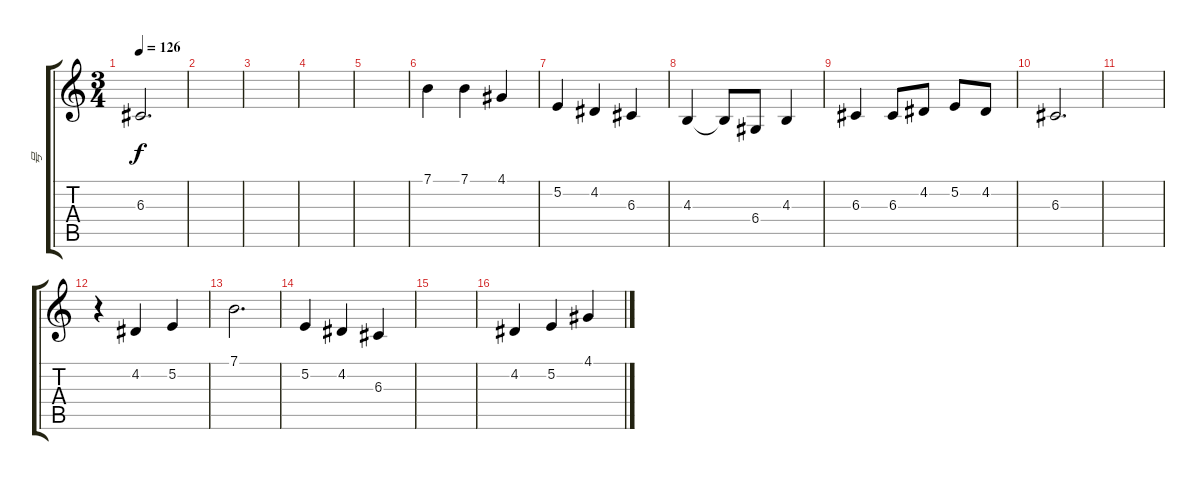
\track ("号" "号") {instrument frenchhorn}
\staff {score tabs}
\tuning (E4 B3 G3 D3 A2 E2) {hide}
\ts (3 4)
\tempo 126
\clef g2
\ks c
6.3.2{d dy f} |
|
|
|
|
7.1.4 7.1.4 4.1.4 |
5.2.4 4.2.4 6.3.4 |
4.3.4 4.3{t}.8 6.4.8 4.3.4 |
6.3.4 6.3.8 4.2.8 5.2.8 4.2.8 |
6.3.2{d} |
|
r.4 4.2.4 5.2.4 |
7.1.2{d} |
5.2.4 4.2.4 6.3.4 |
|
4.2.4 5.2.4 4.1.4
